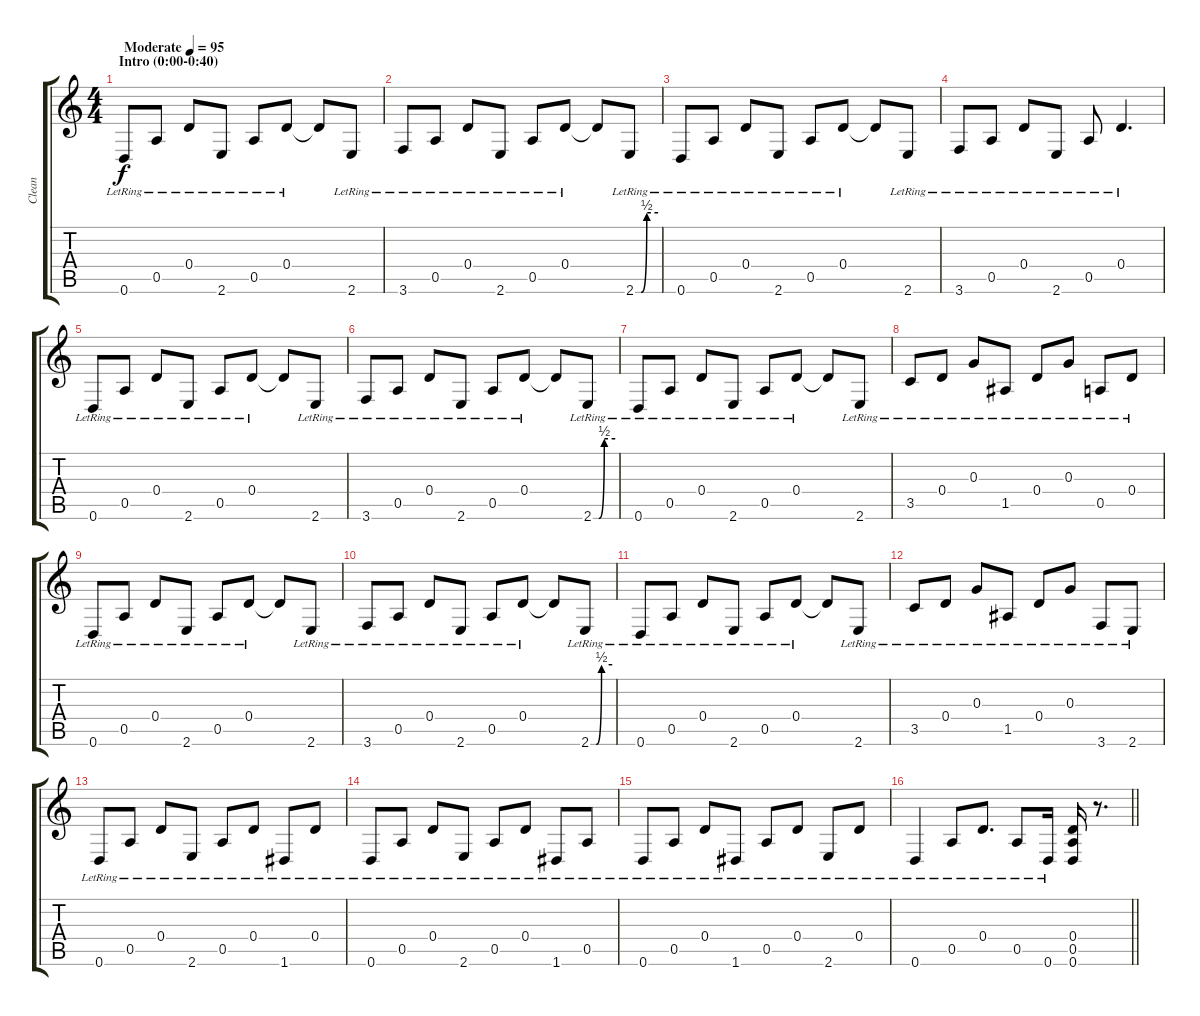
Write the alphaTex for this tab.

\track ("Clean" "Clean") {instrument electricguitarclean}
\staff {score tabs}
\tuning (E4 B3 G3 D3 A2 D2) {hide}
\ts (4 4)
\section ("" "Intro (0:00-0:40)")
\tempo (95 "Moderate")
\clef g2
\ks c
0.6{lr}.8{dy f instrument electricguitarclean} 0.5{lr}.8 0.4{lr}.8 2.6{lr}.8 0.5{lr}.8 0.4{lr}.8 0.4{t}.8 2.6{lr}.8 |
3.6{lr}.8 0.5{lr}.8 0.4{lr}.8 2.6{lr}.8 0.5{lr}.8 0.4{lr}.8 0.4{t}.8 2.6{be (custom 0 0 15 0 30 2 60 2) lr}.8 |
0.6{lr}.8 0.5{lr}.8 0.4{lr}.8 2.6{lr}.8 0.5{lr}.8 0.4{lr}.8 0.4{t}.8 2.6{lr}.8 |
3.6{lr}.8 0.5{lr}.8 0.4{lr}.8 2.6{lr}.8 0.5{lr}.8 0.4{lr}.4{d} |
0.6{lr}.8 0.5{lr}.8 0.4{lr}.8 2.6{lr}.8 0.5{lr}.8 0.4{lr}.8 0.4{t}.8 2.6{lr}.8 |
3.6{lr}.8 0.5{lr}.8 0.4{lr}.8 2.6{lr}.8 0.5{lr}.8 0.4{lr}.8 0.4{t}.8 2.6{be (custom 0 0 15 0 30 2 60 2) lr}.8 |
0.6{lr}.8 0.5{lr}.8 0.4{lr}.8 2.6{lr}.8 0.5{lr}.8 0.4{lr}.8 0.4{t}.8 2.6{lr}.8 |
3.5{lr}.8 0.4{lr}.8 0.3{lr}.8 1.5{lr}.8 0.4{lr}.8 0.3{lr}.8 0.5{lr}.8 0.4{lr}.8 |
0.6{lr}.8 0.5{lr}.8 0.4{lr}.8 2.6{lr}.8 0.5{lr}.8 0.4{lr}.8 0.4{t}.8 2.6{lr}.8 |
3.6{lr}.8 0.5{lr}.8 0.4{lr}.8 2.6{lr}.8 0.5{lr}.8 0.4{lr}.8 0.4{t}.8 2.6{be (custom 0 0 15 0 30 2 60 2) lr}.8 |
0.6{lr}.8 0.5{lr}.8 0.4{lr}.8 2.6{lr}.8 0.5{lr}.8 0.4{lr}.8 0.4{t}.8 2.6{lr}.8 |
3.5{lr}.8 0.4{lr}.8 0.3{lr}.8 1.5{lr}.8 0.4{lr}.8 0.3{lr}.8 3.6{lr}.8 2.6{lr}.8 |
0.6{lr}.8 0.5{lr}.8 0.4{lr}.8 2.6{lr}.8 0.5{lr}.8 0.4{lr}.8 1.6{lr}.8 0.4{lr}.8 |
0.6{lr}.8 0.5{lr}.8 0.4{lr}.8 2.6{lr}.8 0.5{lr}.8 0.4{lr}.8 1.6{lr}.8 0.5{lr}.8 |
0.6{lr}.8 0.5{lr}.8 0.4{lr}.8 1.6{lr}.8 0.5{lr}.8 0.4{lr}.8 2.6{lr}.8 0.4{lr}.8 |
\barLineRight lightlight
0.6{lr}.4 0.5{lr}.8 0.4{lr}.8{d} 0.5{lr}.8 0.6{lr}.16 (0.4 0.5 0.6).16 r.8{d}
